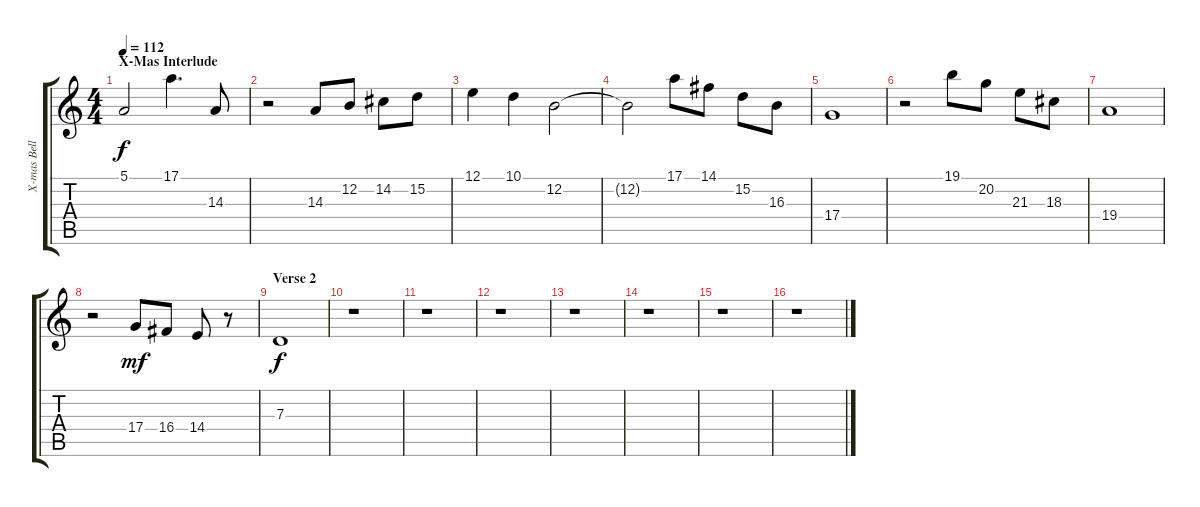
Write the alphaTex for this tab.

\track ("X-mas Bells" "X-mas Bell") {instrument musicbox}
\staff {score tabs}
\tuning (E4 B3 G3 D3 A2 E2) {hide}
\ts (4 4)
\section ("" "X-Mas Interlude")
\tempo 112
\clef g2
\ks c
5.1.2{dy f} 17.1.4{d} 14.3.8 |
r.2 14.3.8 12.2.8 14.2.8 15.2.8 |
12.1.4 10.1.4 12.2.2 |
12.2{t}.2 17.1.8 14.1.8 15.2.8 16.3.8 |
17.4.1 |
r.2 19.1.8 20.2.8 21.3.8 18.3.8 |
19.4.1 |
r.2 17.4.8{dy mf} 16.4.8 14.4.8 r.8 |
\section ("" "Verse 2")
7.3.1{dy f} |
r.1 |
r.1 |
r.1 |
r.1 |
r.1 |
r.1 |
r.1
